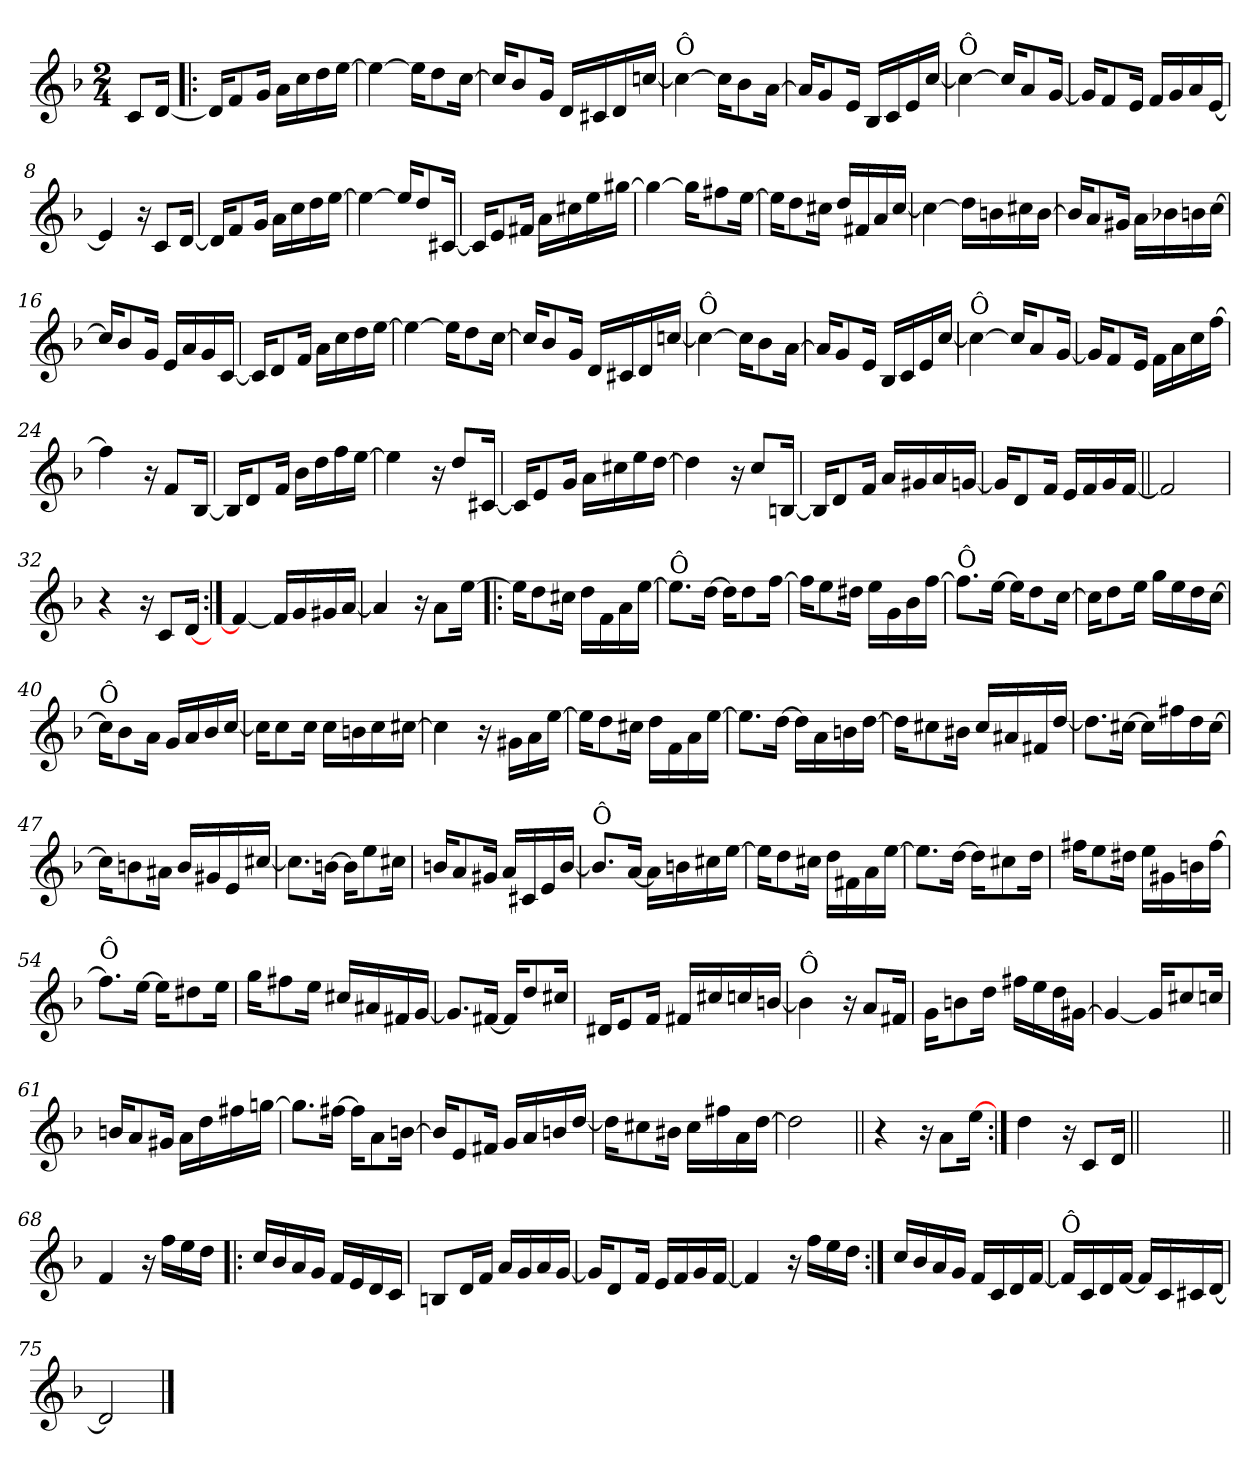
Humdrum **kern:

**kern
*part1
*staff1
*clefG2
*k[b-]
*F:
*M2/4
=
8c/L
[16d/Jk
=1!|:
16d/KL]
8f/
16g/Jk
16a\LL
16cc\
16dd\
[16ee\JJ
=2
4ee\_
16ee\KL]
8dd\
[16cc\Jk
=3
16cc/KL]
8b-/
16g/Jk
16d/LL
16c#X/
16d/
[16ccn/JJ
=4
!LO:TX:a:t=Ô
4cc\_
16cc\KL]
8b-\
[16a\Jk
!!LO:LB:g=z
=5
16a/KL]
8g/
16e/Jk
16B-/LL
16c/
16e/
[16cc/JJ
=6
!LO:TX:a:t=Ô
4cc\_
16cc/KL]
8a/
[16g/Jk
=7
16g/KL]
8f/
16e/Jk
16f/LL
16g/
16a/
[16e/JJ
=8
4e/]
16r
8c/L
[16d/Jk
=9
16d/KL]
8f/
16g/Jk
16a\LL
16cc\
16dd\
[16ee\JJ
!!LO:LB:g=z
=10
4ee\_
16ee/KL]
8dd/
[16c#X/Jk
=11
16c#/KL]
8e/
16f#X/Jk
16a\LL
16cc#X\
16ee\
[16gg#X\JJ
=12
4gg#\_
16gg#\KL]
8ff#X\
[16ee\Jk
=13
16ee\KL]
8dd\
16cc#X\Jk
16dd/LL
16f#X/
16a/
[16cc#/JJ
=14
4cc#\_
16dd-\LL]
16bn\
16cc#X\
[16b\JJ
!!LO:LB:g=z
=15
16b/KL]
8a/
16g#X/Jk
16a\LL
16b-X\
16bn\
[16cc\JJ
=16
16cc/KL]
8b-/
16g/Jk
16e/LL
16a/
16g/
[16c/JJ
=17
16c/KL]
8d/
16f/Jk
16a\LL
16cc\
16dd\
[16ee\JJ
=18
4ee\_
16ee\KL]
8dd\
[16cc\Jk
=19
16cc/KL]
8b-/
16g/Jk
16d/LL
16c#X/
16d/
[16ccn/JJ
!!LO:LB:g=z
=20
!LO:TX:a:t=Ô
4cc\_
16cc\KL]
8b-\
[16a\Jk
=21
16a/KL]
8g/
16e/Jk
16B-/LL
16c/
16e/
[16cc/JJ
=22
!LO:TX:a:t=Ô
4cc\_
16cc/KL]
8a/
[16g/Jk
=23
16g/KL]
8f/
16e/Jk
16f\LL
16a\
16cc\
[16ff\JJ
=24
4ff\]
16r
8f/L
[16B-/Jk
!!LO:LB:g=z
=25
16B-/KL]
8d/
16f/Jk
16b-\LL
16dd\
16ff\
[16ee\JJ
=26
4ee\]
16r
8dd/L
[16c#X/Jk
=27
16c#/KL]
8e/
16g/Jk
16a\LL
16cc#X\
16ee\
[16dd\JJ
=28
4dd\]
16r
8cc/L
[16Bn/Jk
=29
16B/KL]
8d/
16f/Jk
16a/LL
16g#X/
16a/
[16gn/JJ
!!LO:LB:g=z
=30
16g/KL]
8d/
16f/Jk
16e/LL
16f/
16g/
[16f/JJ
=31||
2f/]
=32
4r
16r
8c/L
[16d/Jk
=33:|!
4f/_
16f/LL]
16g/
16g#X/
[16a/JJ
=34
4a/]
16r
8a\L
[16ee\Jk
!!LO:LB:g=z
=35!|:
16ee\KL]
8dd\
16cc#X\Jk
16dd\LL
16f\
16a\
[16ee\JJ
=36
!LO:TX:a:t=Ô
8.ee\L]
[16dd\Jk
16dd\KL]
8dd\
[16ff\Jk
=37
16ff\KL]
8ee\
16dd#X\Jk
16ee\LL
16g\
16b-\
[16ff\JJ
=38
!LO:TX:a:t=Ô
8.ff\L]
[16ee\Jk
16ee\KL]
8dd\
[16cc\Jk
=39
16cc\KL]
8dd\
16ee\Jk
16gg\LL
16ee\
16dd\
[16cc\JJ
!!LO:LB:g=z
=40
!LO:TX:a:t=Ô
16cc\KL]
8b-\
16a\Jk
16g/LL
16a/
16b-/
[16cc/JJ
=41
16cc\KL]
8cc\
16cc\Jk
16cc\LL
16bn\
16cc\
[16cc#X\JJ
=42
4cc#\]
16r
16g#X\LL
16a\
[16ee\JJ
=43
16ee\KL]
8dd\
16cc#X\Jk
16dd\LL
16f\
16a\
[16ee\JJ
=44
8.ee\L]
[16dd\Jk
16dd\LL]
16a\
16bn\
[16dd\JJ
!!LO:PB:g=z
=45
16dd\KL]
8cc#X\
16b#X\Jk
16cc#/LL
16a#X/
16f#X/
[16dd/JJ
=46
8.dd\L]
[16cc#X\Jk
16cc#\LL]
16ff#X\
16dd\
[16cc#\JJ
=47
16cc#\KL]
8bn\
16a#X\Jk
16b/LL
16g#X/
16e/
[16cc#X/JJ
=48
8.cc#\L]
[16bn\Jk
16b\KL]
8ee\
16cc#X\Jk
!!LO:LB:g=z
=49
16bn/KL
8a/
16g#X/Jk
16a/LL
16c#X/
16e/
[16b/JJ
=50
!LO:TX:a:t=Ô
8.b/L]
[16a/Jk
16a\LL]
16bn\
16cc#X\
[16ee\JJ
=51
16ee\KL]
8dd\
16cc#X\Jk
16dd\LL
16f#X\
16a\
[16ee\JJ
=52
8.ee\L]
[16dd\Jk
16dd\KL]
8cc#X\
16dd\Jk
=53
16ff#X\KL
8ee\
16dd#X\Jk
16ee\LL
16g#X\
16bn\
[16ff#\JJ
!!LO:LB:g=z
=54
!LO:TX:a:t=Ô
8.ff#\L]
[16ee\Jk
16ee\KL]
8dd#X\
16ee\Jk
=55
16gg\KL
8ff#X\
16ee\Jk
16cc#X/LL
16a#X/
16f#X/
[16g/JJ
=56
8.g/L]
[16f#X/Jk
16f#/KL]
8dd/
16cc#X/Jk
=57
16d#X/KL
8e/
16f/Jk
16f#X/LL
16cc#X/
16ccn/
[16bn/JJ
=58
!LO:TX:a:t=Ô
4b\]
16r
8a/L
16f#X/Jk
!!LO:LB:g=z
=59
16g\KL
8bn\
16dd\Jk
16ff#X\LL
16ee\
16dd\
[16g#X\JJ
=60
4g#/_
16g#/KL]
8cc#X/
16ccn/Jk
=61
16bn/KL
8a/
16g#X/Jk
16a\LL
16dd\
16ff#X\
[16ggn\JJ
=62
8.gg\L]
[16ff#X\Jk
16ff#\KL]
8a\
[16bn\Jk
=63
16b/KL]
8e/
16f#X/Jk
16g/LL
16a/
16bn/
[16dd/JJ
!!LO:LB:g=z
=64
16dd\KL]
8cc#X\
16b#X\Jk
16cc#\LL
16ff#X\
16a\
[16dd\JJ
=65
2dd\]
=66||
4r
16r
8a\L
[16ee\Jk
=67:|!
4dd\
16r
8c/L
16d/Jk
=67X1||
*stria0
2ryy
!!LO:LB:g=z
=68||
*stria5
4f/
16r
16ff\LL
16ee\
16dd\JJ
=69!|:
16cc/LL
16b-/
16a/
16g/JJ
16f/LL
16e/
16d/
16c/JJ
=70
8Bn/L
16d/L
16f/JJ
16a/LL
16g/
16a/
[16g/JJ
=71
16g/KL]
8d/
16f/Jk
16e/LL
16f/
16g/
[16f/JJ
=72
4f/]
16r
16ff\LL
16ee\
16dd\JJ
!!LO:LB:g=z
=73:|!
16cc/LL
16b-/
16a/
16g/JJ
16f/LL
16c/
16d/
[16f/JJ
=74
!LO:TX:a:t=Ô
16f/LL]
16c/
16d/
[16f/JJ
16f/LL]
16c/
16c#X/
[16d/JJ
=75
2d/]
==
*-
